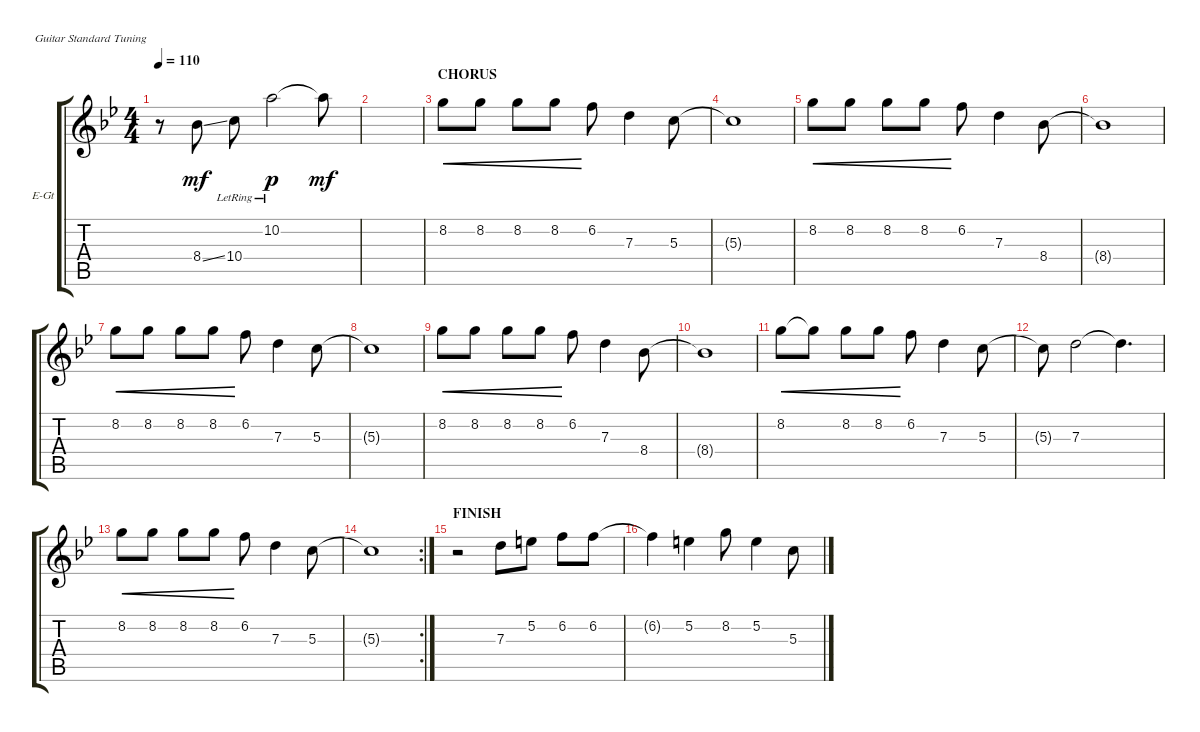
\defaultSystemsLayout 4
\bracketExtendMode groupsimilarinstruments
\firstSystemTrackNameOrientation horizontal
\otherSystemsTrackNameOrientation horizontal
\track ("Electric Guitar" "E-Gt") {instrument electricguitarclean}
\staff {score tabs}
\tuning (E4 B3 G3 D3 A2 E2)
\ts (4 4)
\tempo 110
\clef g2
\scale
0.333333
\ks bb
r.8{dy mf} 8.4{ss}.8 10.4{lr}.8 10.2{lr}.2{dy p} 10.2{t}.8{dy mf} |
\scale
0.333333 |
\section ("" "CHORUS")
\scale
0.333333 8.2.8{cre} 8.2.8{cre} 8.2.8{cre} 8.2.8{cre} 6.2.8 7.3.4 5.3.8 |
\scale
0.333333 5.3{t}.1 |
\scale
0.333333 8.2.8{cre} 8.2.8{cre} 8.2.8{cre} 8.2.8{cre} 6.2.8 7.3.4 8.4.8 |
\scale
0.333333 8.4{t}.1 |
\scale
0.333333 8.2.8{cre} 8.2.8{cre} 8.2.8{cre} 8.2.8{cre} 6.2.8 7.3.4 5.3.8 |
\scale
0.333333 5.3{t}.1 |
\scale
0.333333 8.2.8{cre} 8.2.8{cre} 8.2.8{cre} 8.2.8{cre} 6.2.8 7.3.4 8.4.8 |
\scale
0.333333 8.4{t}.1 |
\scale
0.333333 8.2.8{cre} 8.2{t}.8{cre} 8.2.8{cre} 8.2.8{cre} 6.2.8 7.3.4 5.3.8 |
\scale
0.333333 5.3{t}.8 7.3.2 7.3{t}.4{d} |
\scale
0.333333 8.2.8{cre} 8.2.8{cre} 8.2.8{cre} 8.2.8{cre} 6.2.8 7.3.4 5.3.8 |
\rc 2
5.3{t}.1 |
\section ("" "FINISH")
r.2 7.3.8 5.2.8 6.2.8 6.2.8 |
6.2{t}.4 5.2.4 8.2.8 5.2.4 5.3.8
